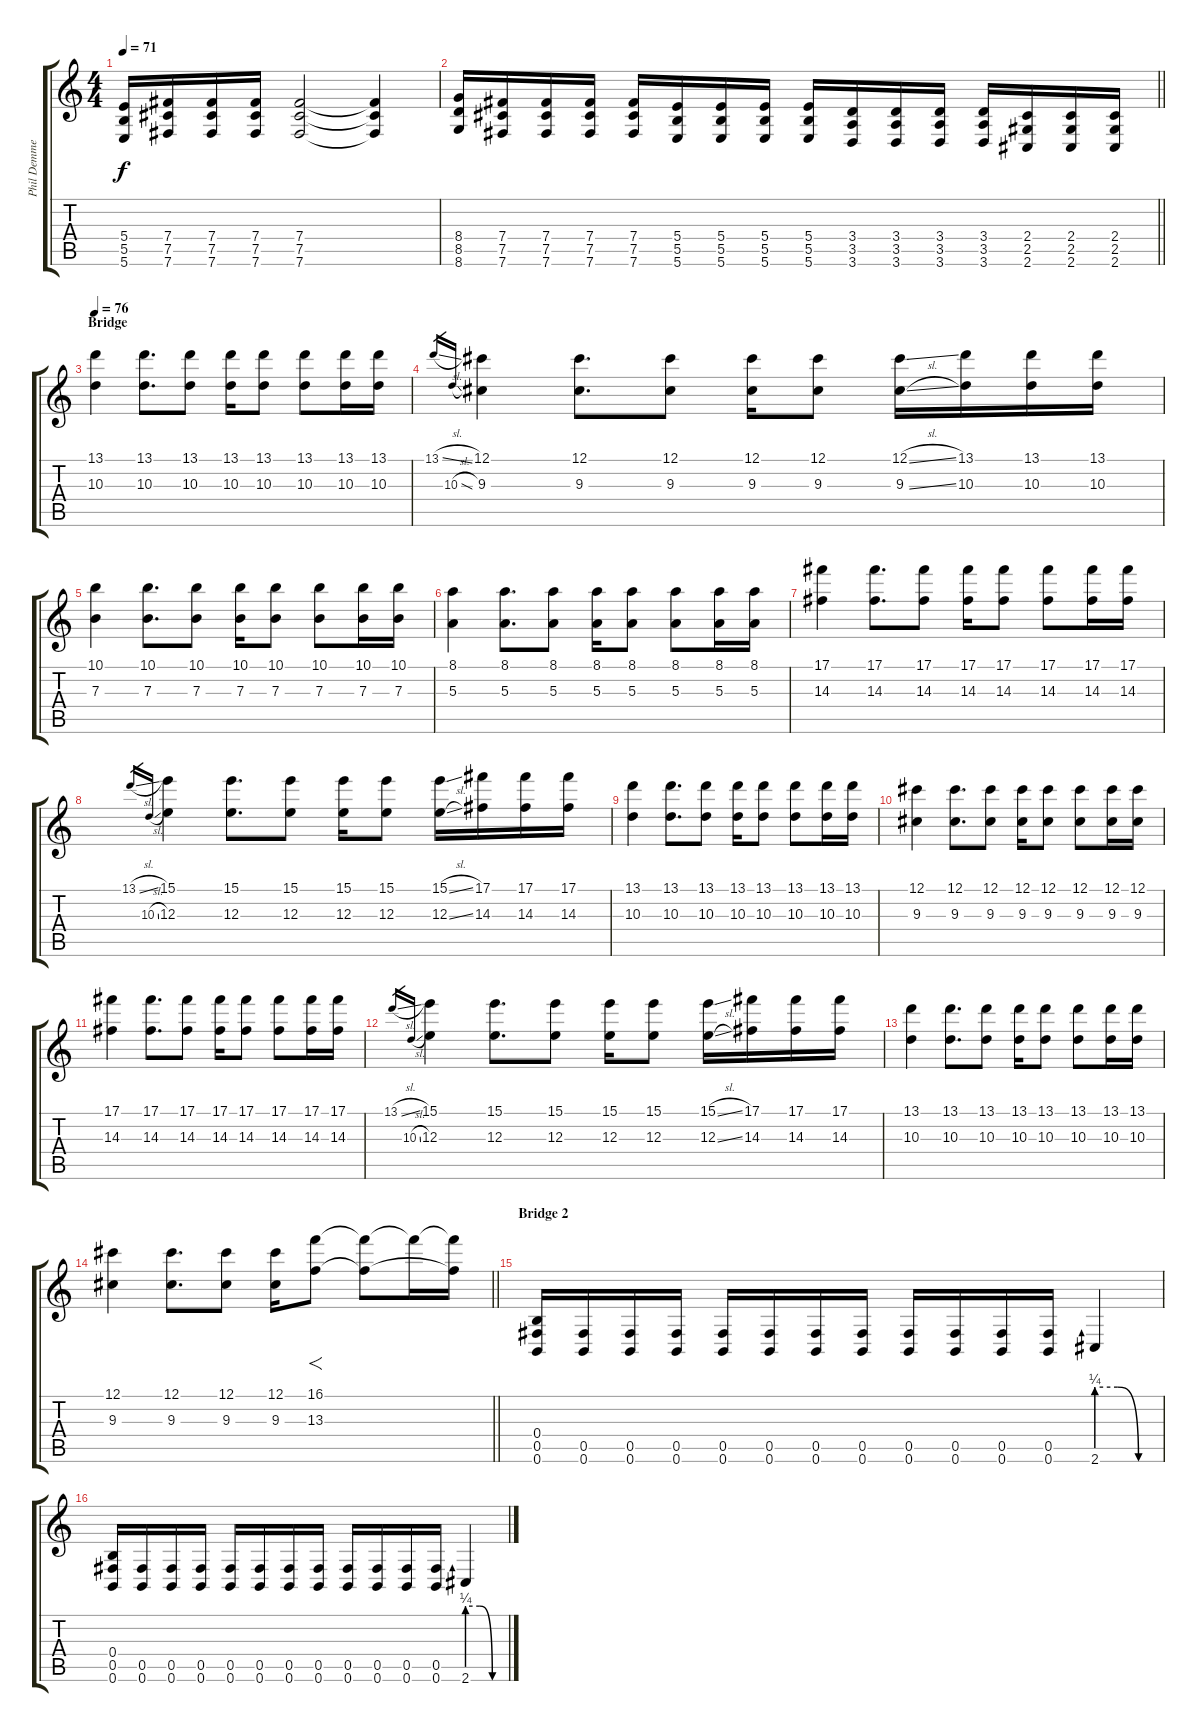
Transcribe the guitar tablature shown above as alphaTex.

\track ("Phil Demmel - Rhythm guitar" "Phil Demme") {instrument distortionguitar}
\staff {score tabs}
\tuning (Db4 Ab3 E3 B2 Gb2 B1) {hide}
\ts (4 4)
\tempo 71
\clef g2
\ks c
(5.4 5.5 5.6).16{dy f} (7.4 7.5 7.6).16 (7.4 7.5 7.6).16 (7.4 7.5 7.6).16 (7.4 7.5 7.6).2 (7.4{t} 7.5{t} 7.6{t}).4 |
\barLineRight lightlight
(8.4 8.5 8.6).16 (7.4 7.5 7.6).16 (7.4 7.5 7.6).16 (7.4 7.5 7.6).16 (7.4 7.5 7.6).16 (5.4 5.5 5.6).16 (5.4 5.5 5.6).16 (5.4 5.5 5.6).16 (5.4 5.5 5.6).16 (3.4 3.5 3.6).16 (3.4 3.5 3.6).16 (3.4 3.5 3.6).16 (3.4 3.5 3.6).16 (2.4 2.5 2.6).16 (2.4 2.5 2.6).16 (2.4 2.5 2.6).16 |
\section ("" "Bridge")
\tempo 76
(13.1 10.3).4{volume 14} (13.1 10.3).8{d} (13.1 10.3).8 (13.1 10.3).16 (13.1 10.3).8 (13.1 10.3).8 (13.1 10.3).16 (13.1 10.3).16 |
13.1{sl}.16{gr} 10.3{sl}.16{gr} (12.1 9.3).4 (12.1 9.3).8{d} (12.1 9.3).8 (12.1 9.3).16 (12.1 9.3).8 (12.1{sl} 9.3{sl}).16 (13.1 10.3).16 (13.1 10.3).16 (13.1 10.3).16 |
(10.1 7.3).4 (10.1 7.3).8{d} (10.1 7.3).8 (10.1 7.3).16 (10.1 7.3).8 (10.1 7.3).8 (10.1 7.3).16 (10.1 7.3).16 |
(8.1 5.3).4 (8.1 5.3).8{d} (8.1 5.3).8 (8.1 5.3).16 (8.1 5.3).8 (8.1 5.3).8 (8.1 5.3).16 (8.1 5.3).16 |
(17.1 14.3).4 (17.1 14.3).8{d} (17.1 14.3).8 (17.1 14.3).16 (17.1 14.3).8 (17.1 14.3).8 (17.1 14.3).16 (17.1 14.3).16 |
13.1{sl}.16{gr} 10.3{sl}.16{gr} (15.1 12.3).4 (15.1 12.3).8{d} (15.1 12.3).8 (15.1 12.3).16 (15.1 12.3).8 (15.1{sl} 12.3{sl}).16 (17.1 14.3).16 (17.1 14.3).16 (17.1 14.3).16 |
(13.1 10.3).4 (13.1 10.3).8{d} (13.1 10.3).8 (13.1 10.3).16 (13.1 10.3).8 (13.1 10.3).8 (13.1 10.3).16 (13.1 10.3).16 |
(12.1 9.3).4 (12.1 9.3).8{d} (12.1 9.3).8 (12.1 9.3).16 (12.1 9.3).8 (12.1 9.3).8 (12.1 9.3).16 (12.1 9.3).16 |
(17.1 14.3).4 (17.1 14.3).8{d} (17.1 14.3).8 (17.1 14.3).16 (17.1 14.3).8 (17.1 14.3).8 (17.1 14.3).16 (17.1 14.3).16 |
13.1{sl}.16{gr} 10.3{sl}.16{gr} (15.1 12.3).4 (15.1 12.3).8{d} (15.1 12.3).8 (15.1 12.3).16 (15.1 12.3).8 (15.1{sl} 12.3{sl}).16 (17.1 14.3).16 (17.1 14.3).16 (17.1 14.3).16 |
(13.1 10.3).4 (13.1 10.3).8{d} (13.1 10.3).8 (13.1 10.3).16 (13.1 10.3).8 (13.1 10.3).8 (13.1 10.3).16 (13.1 10.3).16 |
\barLineRight lightlight
(12.1 9.3).4 (12.1 9.3).8{d} (12.1 9.3).8 (12.1 9.3).16 (16.1 13.3).8{f} (16.1{t} 13.3{t}).8 16.1{t}.16 (16.1{t} 13.3{t}).16 |
\section ("" "Bridge 2")
(0.4 0.5 0.6).16 (0.5 0.6).16 (0.5 0.6).16 (0.5 0.6).16 (0.5 0.6).16 (0.5 0.6).16 (0.5 0.6).16 (0.5 0.6).16 (0.5 0.6).16 (0.5 0.6).16 (0.5 0.6).16 (0.5 0.6).16 2.6{be (custom 0 1 20 1 40 0 60 0)}.4 |
(0.4 0.5 0.6).16 (0.5 0.6).16 (0.5 0.6).16 (0.5 0.6).16 (0.5 0.6).16 (0.5 0.6).16 (0.5 0.6).16 (0.5 0.6).16 (0.5 0.6).16 (0.5 0.6).16 (0.5 0.6).16 (0.5 0.6).16 2.6{be (custom 0 1 20 1 40 0 60 0)}.4
